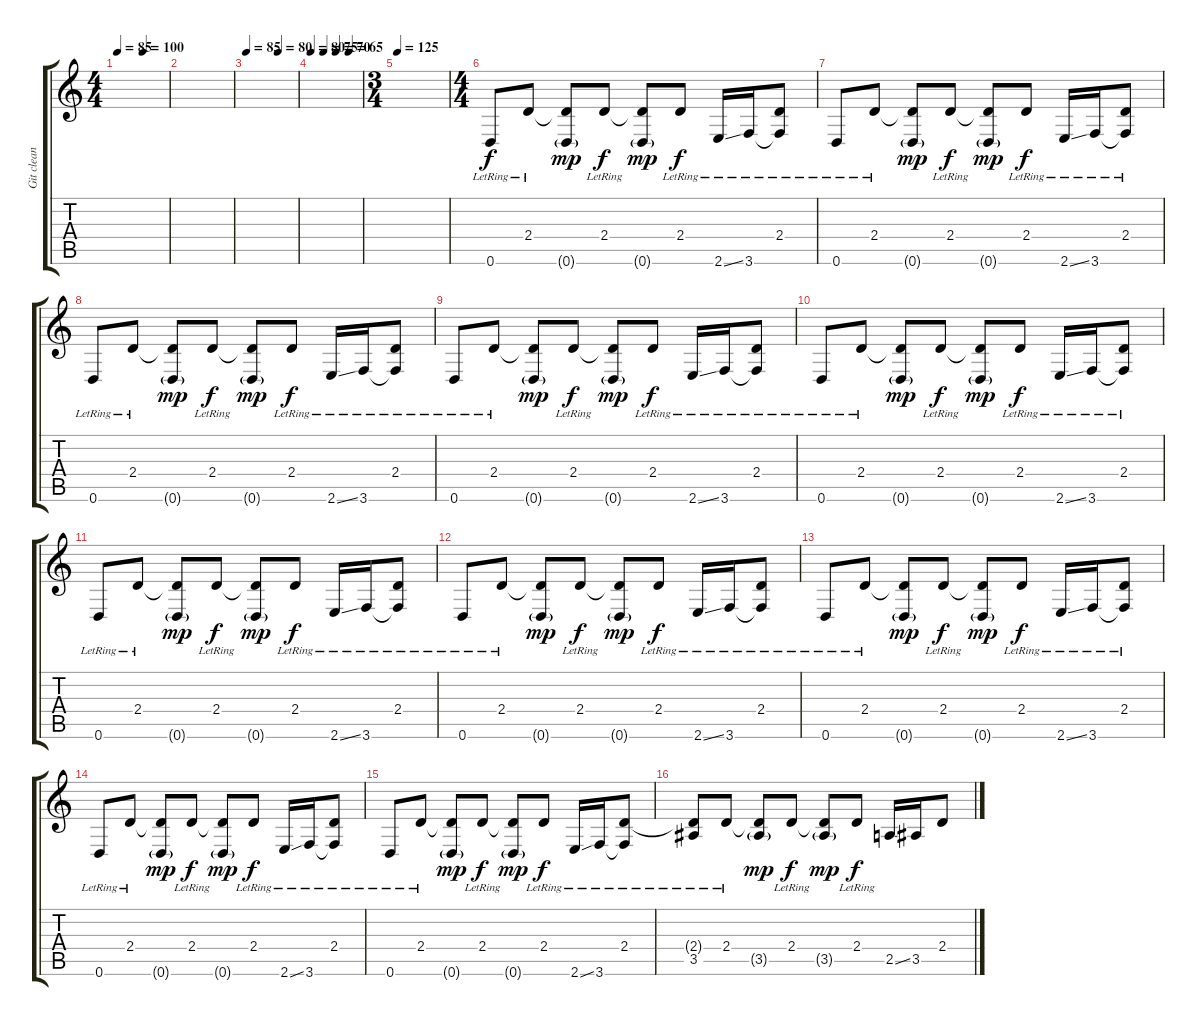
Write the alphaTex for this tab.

\track ("Git clean" "Git clean") {instrument acousticguitarsteel}
\staff {score tabs}
\tuning (D4 A3 F3 C3 G2 D2) {hide}
\ts (4 4)
\tempo 85
\tempo (100 0.5)
\clef g2
\ks c
|
|
\tempo 85
\tempo (80 0.625)
|
\tempo 80
\tempo (75 0.25)
\tempo (70 0.5)
\tempo (65 0.75)
|
\ts (3 4)
\tempo 125
|
\ts (4 4)
0.6{lr}.8 2.4{lr}.8 (2.4{t} 0.6{g}).8{dy mp} 2.4{lr}.8{dy f} (2.4{t} 0.6{g}).8{dy mp} 2.4{lr}.8{dy f} 2.6{ss lr}.16 3.6{lr}.16 (2.4{lr} 3.6{t}).8 |
0.6{lr}.8 2.4{lr}.8 (2.4{t} 0.6{g}).8{dy mp} 2.4{lr}.8{dy f} (2.4{t} 0.6{g}).8{dy mp} 2.4{lr}.8{dy f} 2.6{ss lr}.16 3.6{lr}.16 (2.4{lr} 3.6{t}).8 |
0.6{lr}.8 2.4{lr}.8 (2.4{t} 0.6{g}).8{dy mp} 2.4{lr}.8{dy f} (2.4{t} 0.6{g}).8{dy mp} 2.4{lr}.8{dy f} 2.6{ss lr}.16 3.6{lr}.16 (2.4{lr} 3.6{t}).8 |
0.6{lr}.8 2.4{lr}.8 (2.4{t} 0.6{g}).8{dy mp} 2.4{lr}.8{dy f} (2.4{t} 0.6{g}).8{dy mp} 2.4{lr}.8{dy f} 2.6{ss lr}.16 3.6{lr}.16 (2.4{lr} 3.6{t}).8 |
0.6{lr}.8 2.4{lr}.8 (2.4{t} 0.6{g}).8{dy mp} 2.4{lr}.8{dy f} (2.4{t} 0.6{g}).8{dy mp} 2.4{lr}.8{dy f} 2.6{ss lr}.16 3.6{lr}.16 (2.4{lr} 3.6{t}).8 |
0.6{lr}.8 2.4{lr}.8 (2.4{t} 0.6{g}).8{dy mp} 2.4{lr}.8{dy f} (2.4{t} 0.6{g}).8{dy mp} 2.4{lr}.8{dy f} 2.6{ss lr}.16 3.6{lr}.16 (2.4{lr} 3.6{t}).8 |
0.6{lr}.8 2.4{lr}.8 (2.4{t} 0.6{g}).8{dy mp} 2.4{lr}.8{dy f} (2.4{t} 0.6{g}).8{dy mp} 2.4{lr}.8{dy f} 2.6{ss lr}.16 3.6{lr}.16 (2.4{lr} 3.6{t}).8 |
0.6{lr}.8 2.4{lr}.8 (2.4{t} 0.6{g}).8{dy mp} 2.4{lr}.8{dy f} (2.4{t} 0.6{g}).8{dy mp} 2.4{lr}.8{dy f} 2.6{ss lr}.16 3.6{lr}.16 (2.4{lr} 3.6{t}).8 |
0.6{lr}.8 2.4{lr}.8 (2.4{t} 0.6{g}).8{dy mp} 2.4{lr}.8{dy f} (2.4{t} 0.6{g}).8{dy mp} 2.4{lr}.8{dy f} 2.6{ss lr}.16 3.6{lr}.16 (2.4{lr} 3.6{t}).8 |
0.6{lr}.8 2.4{lr}.8 (2.4{t} 0.6{g}).8{dy mp} 2.4{lr}.8{dy f} (2.4{t} 0.6{g}).8{dy mp} 2.4{lr}.8{dy f} 2.6{ss lr}.16 3.6{lr}.16 (2.4{lr} 3.6{t}).8 |
(2.4{t} 3.5{lr}).8 2.4{lr}.8 (2.4{t} 3.5{g}).8{dy mp} 2.4{lr}.8{dy f} (2.4{t} 3.5{g}).8{dy mp} 2.4{lr}.8{dy f} 2.5{ss}.16 3.5.16 2.4.8
